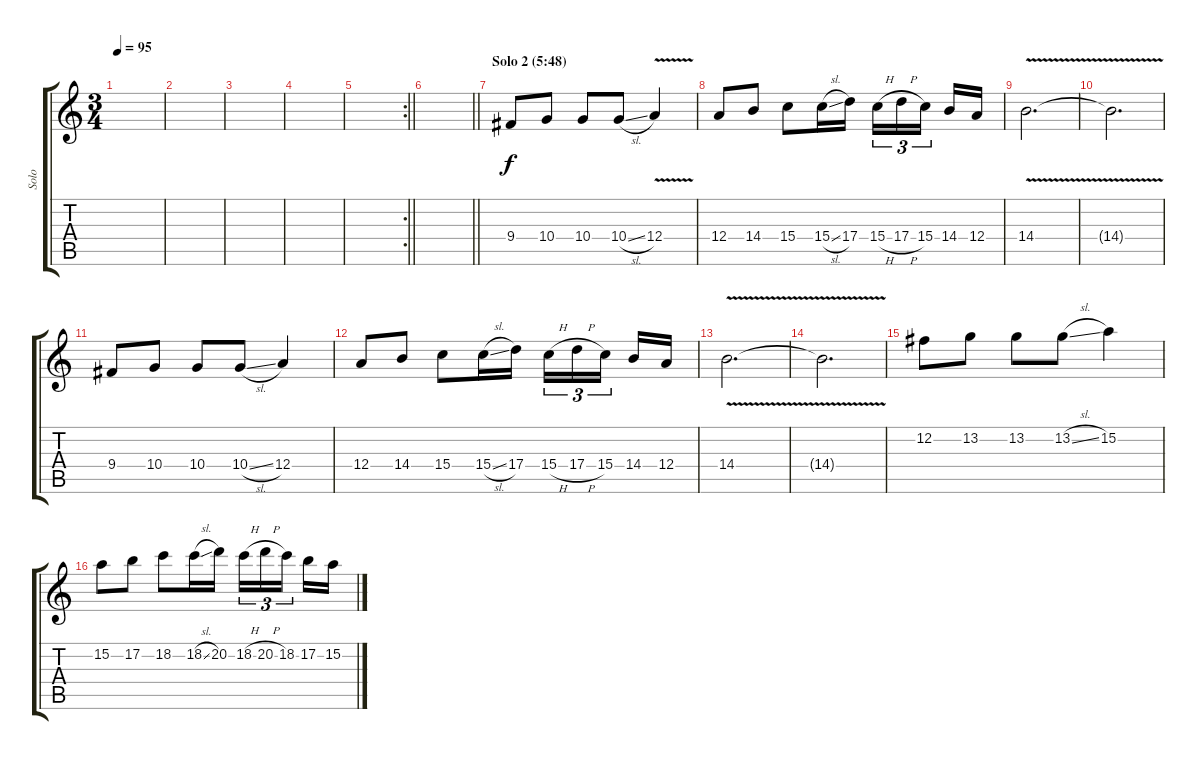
\track ("Solo" "Solo") {instrument distortionguitar}
\staff {score tabs}
\tuning (B3 Gb3 D3 A2 E2 B1) {hide}
\ts (3 4)
\tempo 95
\clef g2
\ks c
|
|
|
|
\rc 2
\barLineRight lightlight
|
\barLineRight lightlight
|
\section ("" "Solo 2 (5:48)")
9.4.8 10.4.8 10.4.8 10.4{sl}.8 12.4{v}.4 |
12.4.8 14.4.8 15.4.8 15.4{sl}.16 17.4.16 15.4{h}.16{tu (3 2)} 17.4{h}.16{tu (3 2)} 15.4.16{tu (3 2) beam splitsecondary} 14.4.16 12.4.16 |
14.4{v}.2{d volume 0} |
14.4{t}.2{d} |
9.4.8{volume 13} 10.4.8 10.4.8 10.4{sl}.8 12.4.4 |
12.4.8 14.4.8 15.4.8 15.4{sl}.16 17.4.16 15.4{h}.16{tu (3 2)} 17.4{h}.16{tu (3 2)} 15.4.16{tu (3 2) beam splitsecondary} 14.4.16 12.4.16 |
14.4{v}.2{d volume 0} |
14.4{t}.2{d} |
12.2.8{volume 13} 13.2.8 13.2.8 13.2{sl}.8 15.2.4 |
15.2.8 17.2.8 18.2.8 18.2{sl}.16 20.2.16 18.2{h}.16{tu (3 2)} 20.2{h}.16{tu (3 2)} 18.2.16{tu (3 2) beam splitsecondary} 17.2.16 15.2.16
